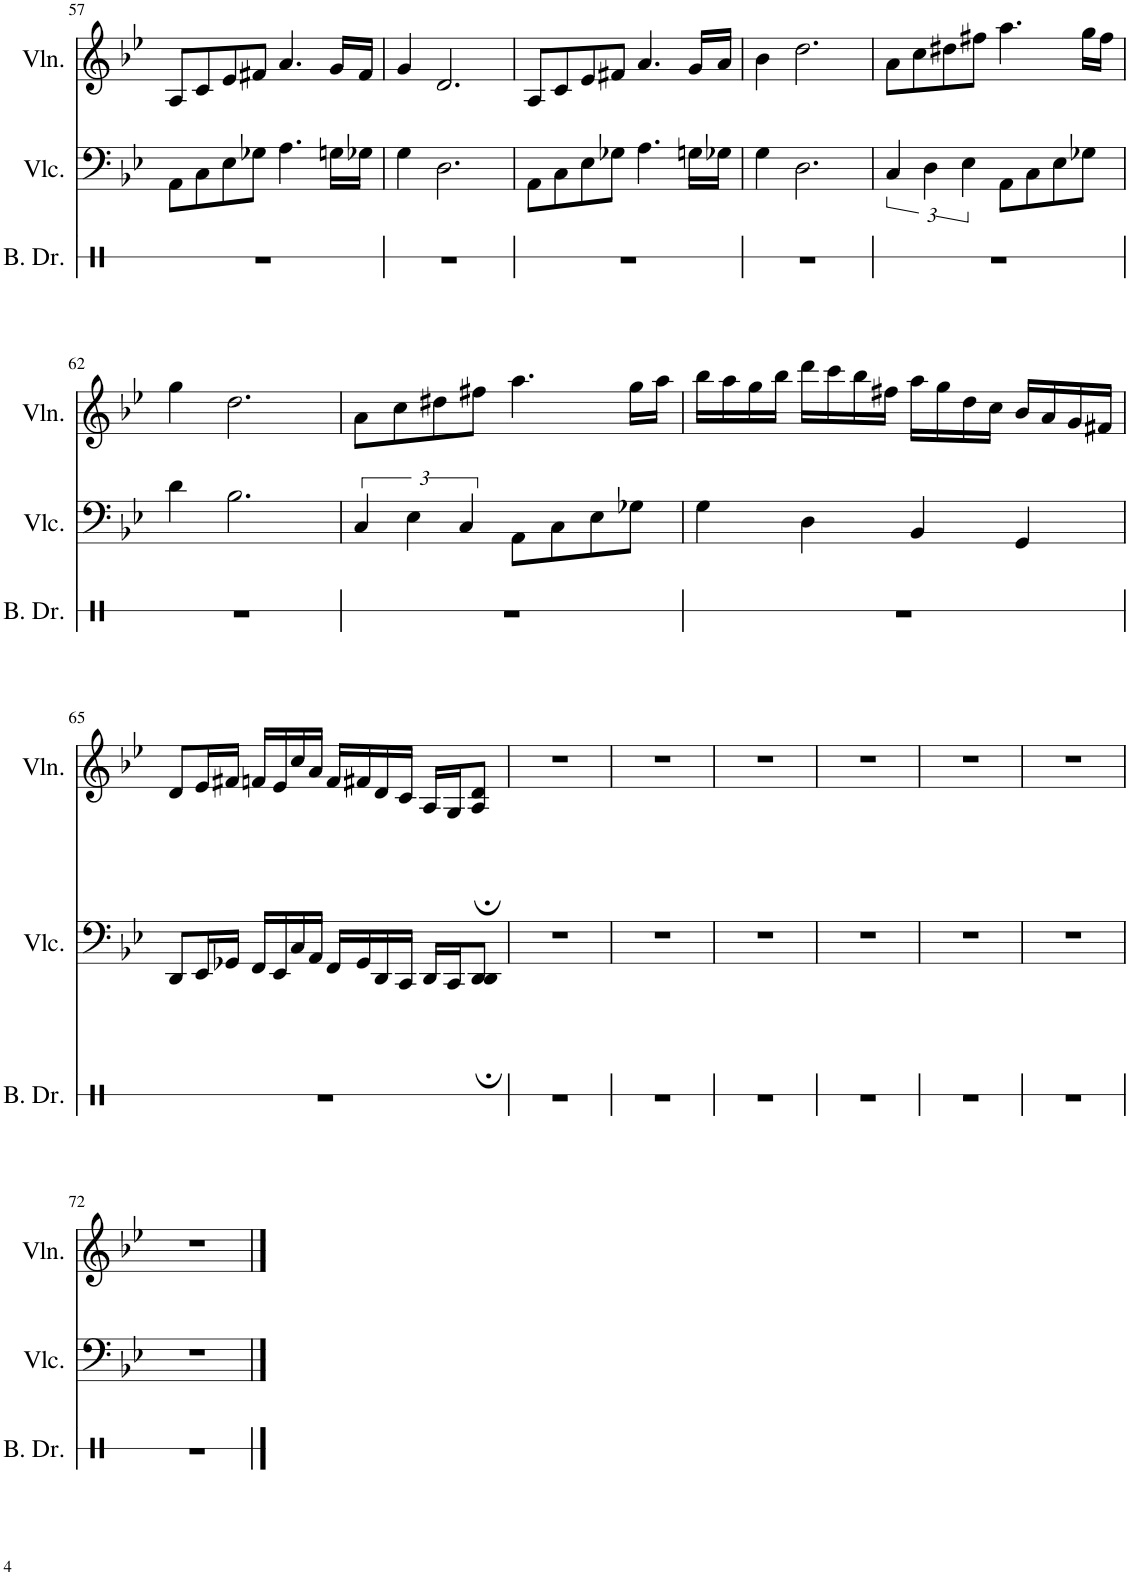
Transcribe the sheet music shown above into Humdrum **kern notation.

**kern	**kern	**kern
*part3	*part2	*part1
*staff3	*staff2	*staff1
*I"Bass Drum	*I"Violoncello	*I"Violin
*I'B. Dr.	*I'Vlc.	*I'Vln.
!!LO:PB:g=z
*clefX	*clefF4	*clefG2
*k[]	*k[b-e-]	*k[b-e-]
*M4/4	*M4/4	*M4/4
=57	=57	=57
1r	8AA\L	8A/L
.	8C\	8c/
.	8E-\	8e-/
.	8G-X\J	8f#X/J
.	4.A\	4.a/
.	16Gn\LL	16g/LL
.	16G-X\JJ	16f#/JJ
=58	=58	=58
1r	4G\	4g/
.	2.D\	2.d/
=59	=59	=59
1r	8AA\L	8A/L
.	8C\	8c/
.	8E-\	8e-/
.	8G-X\J	8f#X/J
.	4.A\	4.a/
.	16Gn\LL	16g/LL
.	16G-X\JJ	16a/JJ
=60	=60	=60
1r	4G\	4b-\
.	2.D\	2.dd\
=61	=61	=61
1r	6C/	8a\L
.	.	8cc\
.	6D\	.
.	.	8dd#X\
.	6E-\	.
.	.	8ff#X\J
.	8AA\L	4.aa\
.	8C\	.
.	8E-\	.
.	8G-X\J	16gg\LL
.	.	16ff#\JJ
!!LO:LB:g=z
=62	=62	=62
1r	4d\	4gg\
.	2.B-\	2.dd\
=63	=63	=63
1r	6C/	8a\L
.	.	8cc\
.	6E-\	.
.	.	8dd#X\
.	6C/	.
.	.	8ff#X\J
.	8AA\L	4.aa\
.	8C\	.
.	8E-\	.
.	8G-X\J	16gg\LL
.	.	16aa\JJ
=64	=64	=64
1r	4G\	16bb-\LL
.	.	16aa\
.	.	16gg\
.	.	16bb-\JJ
.	4D\	16ddd\LL
.	.	16ccc\
.	.	16bb-\
.	.	16ff#X\JJ
.	4BB-/	16aa\LL
.	.	16gg\
.	.	16dd\
.	.	16cc\JJ
.	4GG/	16b-/LL
.	.	16a/
.	.	16g/
.	.	16f#X/JJ
!!LO:LB:g=z
=65	=65	=65
1r	8DD/L	8d/L
.	16EE-/L	16e-/L
.	16GG-X/JJ	16f#X/JJ
.	16FF/LL	16fn/LL
.	16EE-/	16e-/
.	16C/	16cc/
.	16AA/JJ	16a/JJ
.	16FF/LL	16f/LL
.	16GG-/	16f#X/
.	16DD/	16d/
.	16CC/JJ	16c/JJ
.	16DD/LL	16A/LL
.	16CC/J	16G/J
.	8DD/; 8DD/;J	8A/; 8d/;J
=66	=66	=66
1r	1r	1r
=67	=67	=67
1r	1r	1r
=68	=68	=68
1r	1r	1r
=69	=69	=69
1r	1r	1r
=70	=70	=70
1r	1r	1r
=71	=71	=71
1r	1r	1r
!!LO:LB:g=z
=72	=72	=72
1r	1r	1r
==	==	==
*-	*-	*-
